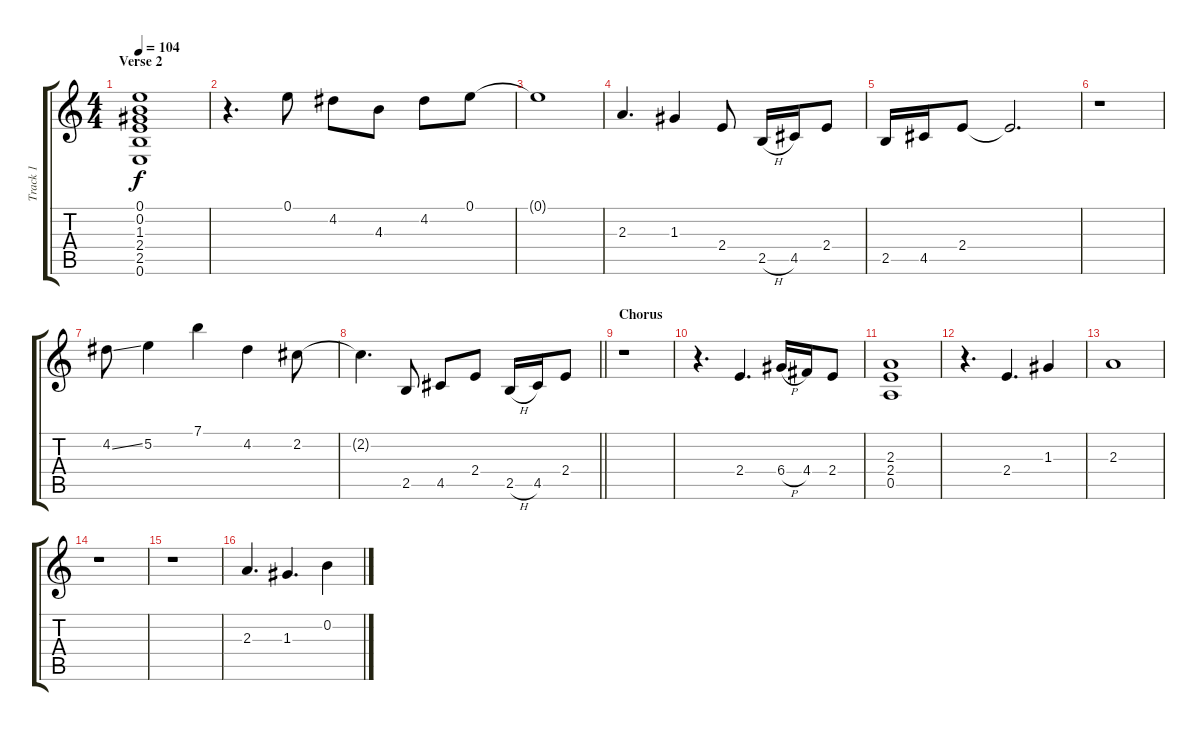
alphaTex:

\track ("Track 1" "Track 1") {instrument acousticguitarsteel}
\staff {score tabs}
\tuning (E4 B3 G3 D3 A2 E2) {hide}
\ts (4 4)
\section ("" "Verse 2")
\tempo 104
\clef g2
\ks c
(0.1 0.2 1.3 2.4 2.5 0.6).1{dy f} |
r.4{d} 0.1.8 4.2.8 4.3.8 4.2.8 0.1.8 |
0.1{t}.1 |
2.3.4{d} 1.3.4 2.4.8 2.5{h}.16 4.5.16 2.4.8 |
2.5.16 4.5.16 2.4.8 2.4{t}.2{d} |
r.1 |
4.2{ss}.8 5.2.4 7.1.4 4.2.4 2.2.8 |
\barLineRight lightlight
2.2{t}.4{d} 2.5.8 4.5.8 2.4.8 2.5{h}.16 4.5.16 2.4.8 |
\section ("" "Chorus")
r.1 |
r.4{d} 2.4.4{d} 6.4{h}.16 4.4.16 2.4.8 |
(2.3 2.4 0.5).1 |
r.4{d} 2.4.4{d} 1.3.4 |
2.3.1 |
r.1 |
r.1 |
2.3.4{d} 1.3.4{d} 0.2.4
